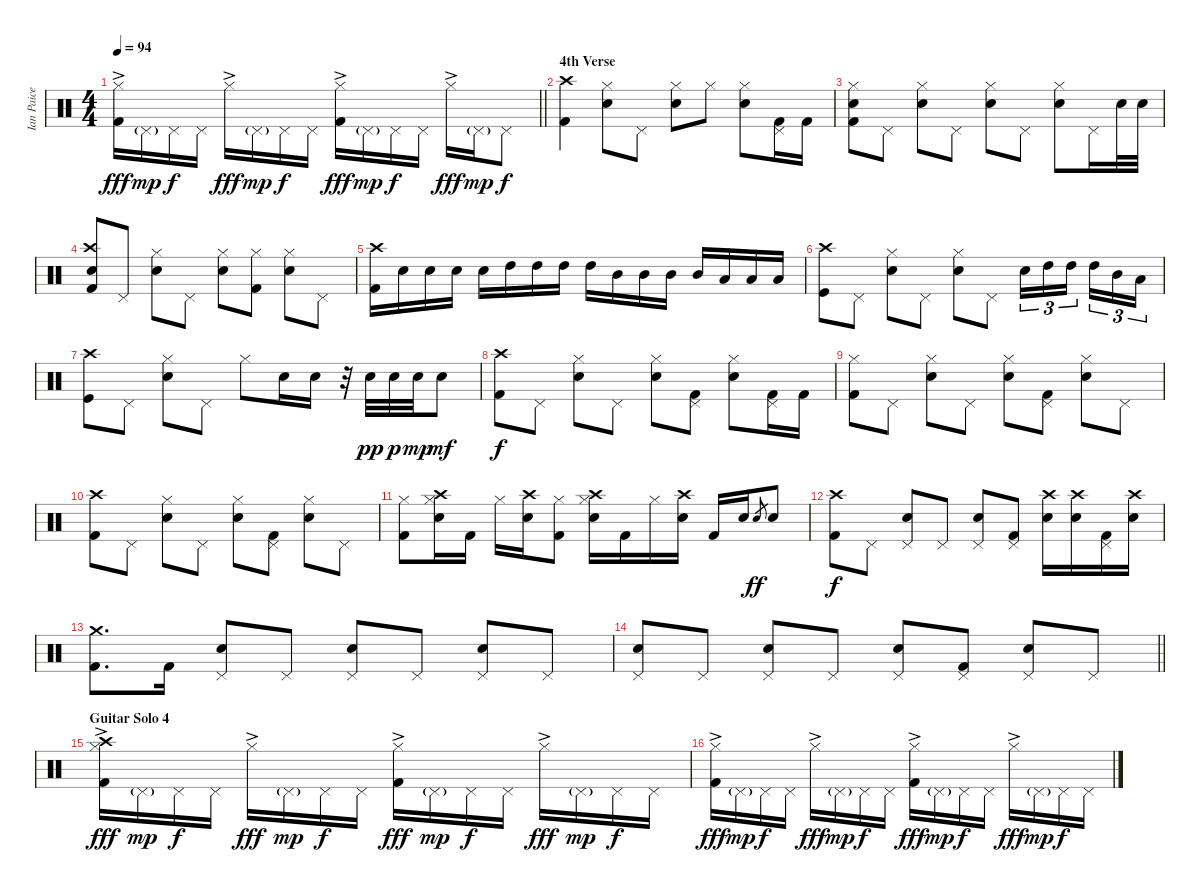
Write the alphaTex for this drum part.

\track ("Ian Paice (Drums)" "Ian Paice ") {instrument percussion}
\staff {score}
\articulation defaults
\ts (4 4)
\tempo 94
\clef neutral
\barLineRight lightlight
\ks c
("Hi-Hat (closed)"{ac} "Kick (hit) 2").16{dy fff} "Pedal Hi-Hat (hit)"{g}.16{dy mp} "Pedal Hi-Hat (hit)".16{dy f} "Pedal Hi-Hat (hit)".16 "Hi-Hat (closed)"{ac}.16{dy fff} "Pedal Hi-Hat (hit)"{g}.16{dy mp} "Pedal Hi-Hat (hit)".16{dy f} "Pedal Hi-Hat (hit)".16 ("Hi-Hat (closed)"{ac} "Kick (hit) 2").16{dy fff} "Pedal Hi-Hat (hit)"{g}.16{dy mp} "Pedal Hi-Hat (hit)".16{dy f} "Pedal Hi-Hat (hit)".16 "Hi-Hat (closed)"{ac}.16{dy fff} "Pedal Hi-Hat (hit)"{g}.16{dy mp} "Pedal Hi-Hat (hit)".8{dy f} |
\section ("" "4th Verse")
("Crash high (hit)" "Kick (hit) 2").4 ("Hi-Hat (closed)" "Electric Snare (hit)").8 "Pedal Hi-Hat (hit)".8 ("Hi-Hat (closed)" "Electric Snare (hit)").8 "Hi-Hat (closed)".8 ("Hi-Hat (closed)" "Electric Snare (hit)").8 ("Pedal Hi-Hat (hit)" "Kick (hit) 2").16 "Kick (hit) 2".16 |
("Hi-Hat (closed)" "Electric Snare (hit)" "Kick (hit) 2").8 "Pedal Hi-Hat (hit)".8 ("Hi-Hat (closed)" "Electric Snare (hit)").8 "Pedal Hi-Hat (hit)".8 ("Hi-Hat (closed)" "Electric Snare (hit)").8 "Pedal Hi-Hat (hit)".8 ("Hi-Hat (closed)" "Electric Snare (hit)").8 "Pedal Hi-Hat (hit)".16 "Electric Snare (hit)".32 "Electric Snare (hit)".32 |
("Crash high (hit)" "Electric Snare (hit)" "Kick (hit) 2").8 "Pedal Hi-Hat (hit)".8 ("Hi-Hat (closed)" "Electric Snare (hit)").8 "Pedal Hi-Hat (hit)".8 ("Hi-Hat (closed)" "Electric Snare (hit)").8 ("Hi-Hat (closed)" "Kick (hit) 2").8 ("Hi-Hat (closed)" "Electric Snare (hit)").8 "Pedal Hi-Hat (hit)".8 |
("Crash high (hit)" "Kick (hit) 2").16 "Electric Snare (hit)".16 "Electric Snare (hit)".16 "Electric Snare (hit)".16 "Electric Snare (hit)".16 "High Tom (hit)".16 "High Tom (hit)".16 "High Tom (hit)".16 "High Tom (hit)".16 "Mid Tom (hit)".16 "Mid Tom (hit)".16 "Mid Tom (hit)".16 "Mid Tom (hit)".16 "Low Tom (hit)".16 "Low Tom (hit)".16 "Low Tom (hit)".16 |
("Crash high (hit)" "Kick (hit)").8 "Pedal Hi-Hat (hit)".8 ("Hi-Hat (closed)" "Electric Snare (hit)").8 "Pedal Hi-Hat (hit)".8 ("Hi-Hat (closed)" "Electric Snare (hit)").8 "Pedal Hi-Hat (hit)".8 "Electric Snare (hit)".16{tu (3 2)} "High Tom (hit)".16{tu (3 2)} "High Tom (hit)".16{tu (3 2)} "High Tom (hit)".16{tu (3 2)} "Mid Tom (hit)".16{tu (3 2)} "Low Tom (hit)".16{tu (3 2)} |
("Crash high (hit)" "Kick (hit)").8 "Pedal Hi-Hat (hit)".8 ("Hi-Hat (closed)" "Electric Snare (hit)").8 "Pedal Hi-Hat (hit)".8 "Hi-Hat (closed)".8 "Electric Snare (hit)".16 "Electric Snare (hit)".16 r.32 "Electric Snare (hit)".32{dy pp} "Electric Snare (hit)".32{dy p} "Electric Snare (hit)".32{dy mp} "Electric Snare (hit)".8{dy mf} |
("Crash high (hit)" "Kick (hit) 2").8{dy f} "Pedal Hi-Hat (hit)".8 ("Hi-Hat (closed)" "Electric Snare (hit)").8 "Pedal Hi-Hat (hit)".8 ("Hi-Hat (closed)" "Electric Snare (hit)").8 ("Pedal Hi-Hat (hit)" "Kick (hit) 2").8 ("Hi-Hat (closed)" "Electric Snare (hit)").8 ("Pedal Hi-Hat (hit)" "Kick (hit) 2").16 "Kick (hit) 2".16 |
("Hi-Hat (closed)" "Kick (hit) 2").8 "Pedal Hi-Hat (hit)".8 ("Hi-Hat (closed)" "Electric Snare (hit)").8 "Pedal Hi-Hat (hit)".8 ("Hi-Hat (closed)" "Electric Snare (hit)").8 ("Pedal Hi-Hat (hit)" "Kick (hit) 2").8 ("Hi-Hat (closed)" "Electric Snare (hit)").8 "Pedal Hi-Hat (hit)".8 |
("Crash high (hit)" "Kick (hit) 2").8 "Pedal Hi-Hat (hit)".8 ("Hi-Hat (closed)" "Electric Snare (hit)").8 "Pedal Hi-Hat (hit)".8 ("Hi-Hat (closed)" "Electric Snare (hit)").8 ("Pedal Hi-Hat (hit)" "Kick (hit) 2").8 ("Hi-Hat (closed)" "Electric Snare (hit)").8 "Pedal Hi-Hat (hit)".8 |
("Hi-Hat (closed)" "Kick (hit) 2").8 ("Crash high (hit)" "Hi-Hat (closed)" "Electric Snare (hit)").16 "Kick (hit) 2".16 "Hi-Hat (closed)".16 ("Crash high (hit)" "Electric Snare (hit)").16 ("Hi-Hat (closed)" "Kick (hit) 2").8 ("Crash high (hit)" "Hi-Hat (closed)" "Electric Snare (hit)").16 "Kick (hit) 2".16 "Hi-Hat (closed)".16 ("Crash high (hit)" "Electric Snare (hit)").16 "Kick (hit) 2".16 "Electric Snare (hit)".16 "Electric Snare (hit)".8{gr dy ff} "Electric Snare (hit)".8 |
("Crash high (hit)" "Kick (hit) 2").8{dy f} "Pedal Hi-Hat (hit)".8 ("Pedal Hi-Hat (hit)" "Electric Snare (hit)").8 "Pedal Hi-Hat (hit)".8 ("Pedal Hi-Hat (hit)" "Electric Snare (hit)").8 ("Pedal Hi-Hat (hit)" "Kick (hit) 2").8 ("Crash high (hit)" "Electric Snare (hit)").16 ("Crash high (hit)" "Electric Snare (hit)").16 ("Pedal Hi-Hat (hit)" "Kick (hit) 2").16 ("Crash high (hit)" "Electric Snare (hit)").16 |
("Crash medium (hit)" "Kick (hit) 2").8{d} "Kick (hit) 2".16 ("Pedal Hi-Hat (hit)" "Electric Snare (hit)").8 "Pedal Hi-Hat (hit)".8 ("Pedal Hi-Hat (hit)" "Electric Snare (hit)").8 "Pedal Hi-Hat (hit)".8 ("Pedal Hi-Hat (hit)" "Electric Snare (hit)").8 "Pedal Hi-Hat (hit)".8 |
\barLineRight lightlight
("Pedal Hi-Hat (hit)" "Electric Snare (hit)").8 "Pedal Hi-Hat (hit)".8 ("Pedal Hi-Hat (hit)" "Electric Snare (hit)").8 "Pedal Hi-Hat (hit)".8 ("Pedal Hi-Hat (hit)" "Electric Snare (hit)").8 ("Pedal Hi-Hat (hit)" "Kick (hit) 2").8 ("Pedal Hi-Hat (hit)" "Electric Snare (hit)").8 "Pedal Hi-Hat (hit)".8 |
\section ("" "Guitar Solo 4")
("Crash high (hit)" "Hi-Hat (closed)"{ac} "Kick (hit) 2").16{dy fff} "Pedal Hi-Hat (hit)"{g}.16{dy mp} "Pedal Hi-Hat (hit)".16{dy f} "Pedal Hi-Hat (hit)".16 "Hi-Hat (closed)"{ac}.16{dy fff} "Pedal Hi-Hat (hit)"{g}.16{dy mp} "Pedal Hi-Hat (hit)".16{dy f} "Pedal Hi-Hat (hit)".16 ("Hi-Hat (closed)"{ac} "Kick (hit) 2").16{dy fff} "Pedal Hi-Hat (hit)"{g}.16{dy mp} "Pedal Hi-Hat (hit)".16{dy f} "Pedal Hi-Hat (hit)".16 "Hi-Hat (closed)"{ac}.16{dy fff} "Pedal Hi-Hat (hit)"{g}.16{dy mp} "Pedal Hi-Hat (hit)".16{dy f} "Pedal Hi-Hat (hit)".16 |
("Hi-Hat (closed)"{ac} "Kick (hit) 2").16{dy fff} "Pedal Hi-Hat (hit)"{g}.16{dy mp} "Pedal Hi-Hat (hit)".16{dy f} "Pedal Hi-Hat (hit)".16 "Hi-Hat (closed)"{ac}.16{dy fff} "Pedal Hi-Hat (hit)"{g}.16{dy mp} "Pedal Hi-Hat (hit)".16{dy f} "Pedal Hi-Hat (hit)".16 ("Hi-Hat (closed)"{ac} "Kick (hit) 2").16{dy fff} "Pedal Hi-Hat (hit)"{g}.16{dy mp} "Pedal Hi-Hat (hit)".16{dy f} "Pedal Hi-Hat (hit)".16 "Hi-Hat (closed)"{ac}.16{dy fff} "Pedal Hi-Hat (hit)"{g}.16{dy mp} "Pedal Hi-Hat (hit)".16{dy f} "Pedal Hi-Hat (hit)".16
